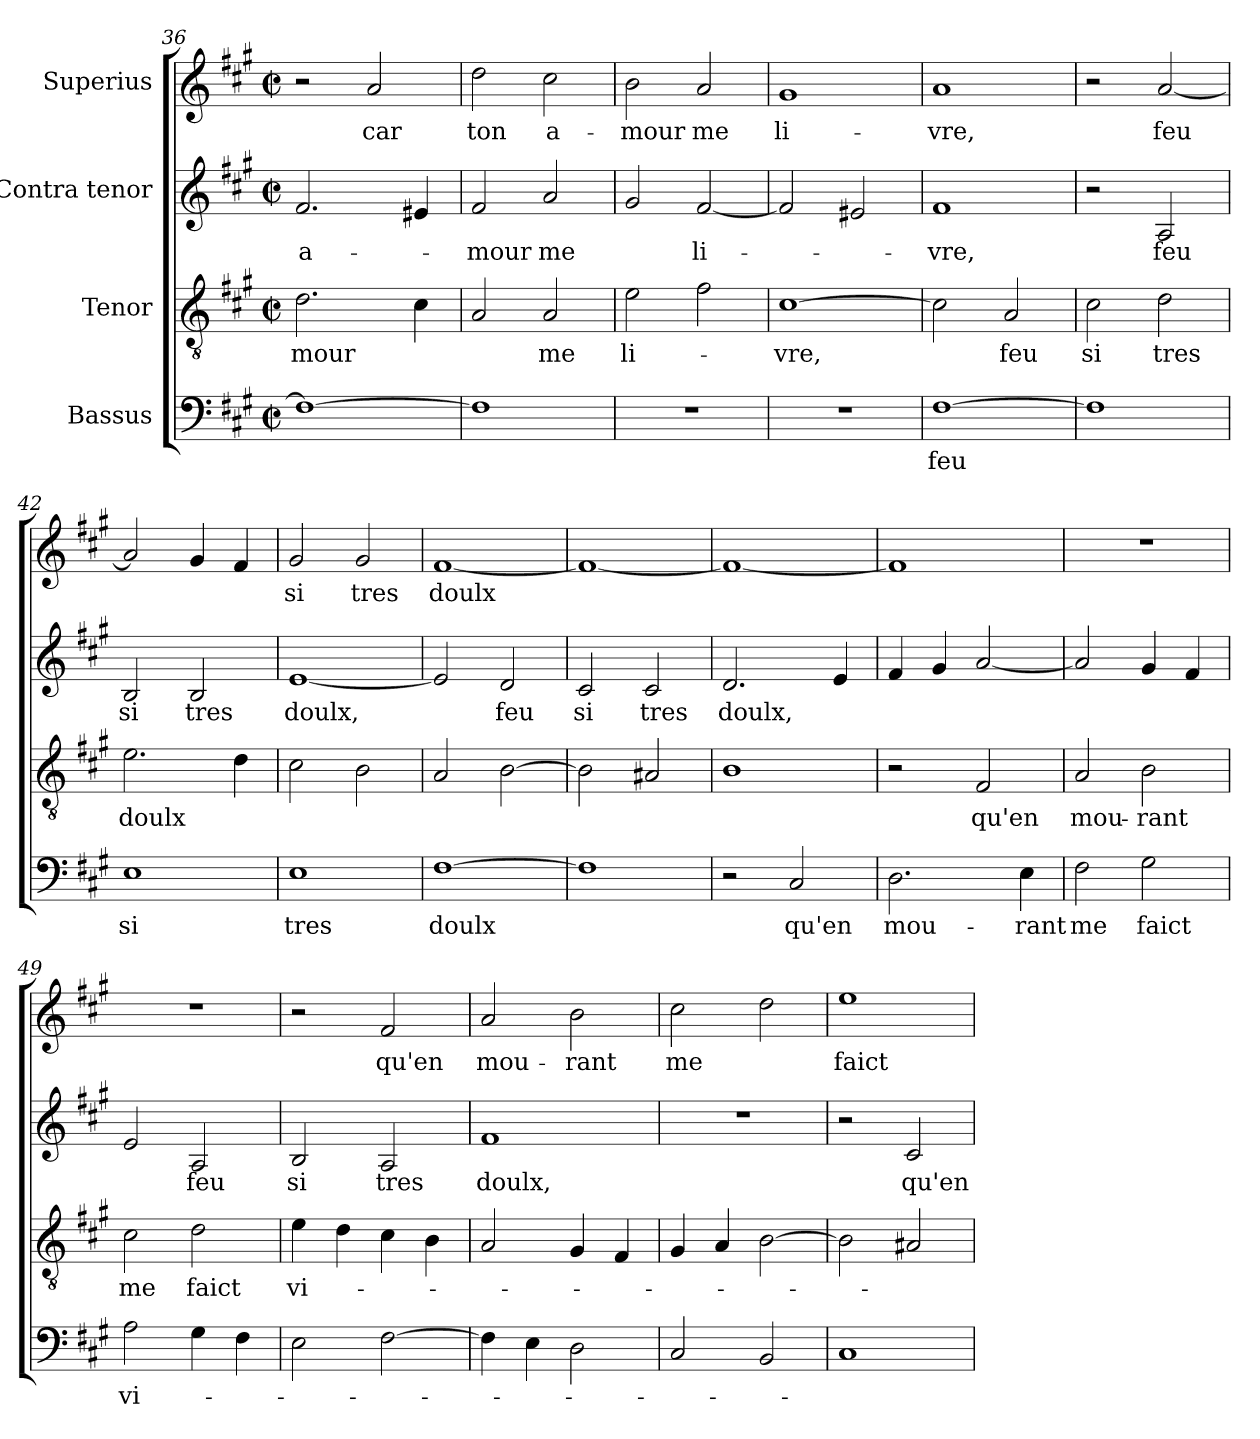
**kern	**text	**kern	**text	**kern	**text	**kern	**text
*part4	*part4	*part3	*part3	*part2	*part2	*part1	*part1
*staff4	*staff4	*staff3	*staff3	*staff2	*staff2	*staff1	*staff1
*I"Bassus	*	*I"Tenor	*	*I"Contra tenor	*	*I"Superius	*
*clefF4	*	*clefGv2	*	*clefG2	*	*clefG2	*
*k[f#c#g#]	*	*k[f#c#g#]	*	*k[f#c#g#]	*	*k[f#c#g#]	*
*A:	*	*A:	*	*A:	*	*A:	*
*M2/2	*	*M2/2	*	*M2/2	*	*M2/2	*
*met(c|)	*	*met(c|)	*	*met(c|)	*	*met(c|)	*
=36	=36	=36	=36	=36	=36	=36	=36
!	!	!	!LO:LY:b	!	!LO:LY:b	!	!
1F#_	.	2.d\	-mour	2.f#/	a-	2r	.
!	!	!	!	!	!	!	!LO:LY:b
.	.	.	.	.	.	2a/	car
.	.	4c#\	.	4e#X/	.	.	.
=37	=37	=37	=37	=37	=37	=37	=37
!	!	!	!	!	!LO:LY:b	!	!LO:LY:b
1F#]	.	2A/	.	2f#/	-mour	2dd\	ton
!	!	!	!LO:LY:b	!	!LO:LY:b	!	!LO:LY:b
.	.	2A/	me	2a/	me	2cc#\	a-
=38	=38	=38	=38	=38	=38	=38	=38
!	!	!	!LO:LY:b	!	!	!	!LO:LY:b
1r	.	2e\	li-	2g#/	.	2b\	-mour
!	!	!	!	!	!LO:LY:b	!	!LO:LY:b
.	.	2f#\	.	[2f#/	li-	2a/	me
=39	=39	=39	=39	=39	=39	=39	=39
!	!	!	!LO:LY:b	!	!	!	!LO:LY:b
1r	.	[1c#	-vre,	2f#/]	.	1g#	li-
.	.	.	.	2e#X/	.	.	.
=40	=40	=40	=40	=40	=40	=40	=40
!	!LO:LY:b	!	!	!	!LO:LY:b	!	!LO:LY:b
[1F#	feu	2c#\]	.	1f#	-vre,	1a	-vre,
!	!	!	!LO:LY:b	!	!	!	!
.	.	2A/	feu	.	.	.	.
!!LO:PB:g=z
=41	=41	=41	=41	=41	=41	=41	=41
!	!	!	!LO:LY:b	!	!	!	!
1F#]	.	2c#\	si	2r	.	2r	.
!	!	!	!LO:LY:b	!	!LO:LY:b	!	!LO:LY:b
.	.	2d\	tres	2A/	feu	[2a/	feu
=42	=42	=42	=42	=42	=42	=42	=42
!	!LO:LY:b	!	!LO:LY:b	!	!LO:LY:b	!	!
1E	si	2.e\	doulx	2B/	si	2a/]	.
!	!	!	!	!	!LO:LY:b	!	!
.	.	.	.	2B/	tres	4g#/	.
.	.	4d\	.	.	.	4f#/	.
=43	=43	=43	=43	=43	=43	=43	=43
!	!LO:LY:b	!	!	!	!LO:LY:b	!	!LO:LY:b
1E	tres	2c#\	.	[1e	doulx,	2g#/	si
!	!	!	!	!	!	!	!LO:LY:b
.	.	2B\	.	.	.	2g#/	tres
=44	=44	=44	=44	=44	=44	=44	=44
!	!LO:LY:b	!	!	!	!	!	!LO:LY:b
[1F#	doulx	2A/	.	2e/]	.	[1f#	doulx
!	!	!	!	!	!LO:LY:b	!	!
.	.	[2B\	.	2d/	feu	.	.
=45	=45	=45	=45	=45	=45	=45	=45
!	!	!	!	!	!LO:LY:b	!	!
1F#]	.	2B\]	.	2c#/	si	1f#_	.
!	!	!	!	!	!LO:LY:b	!	!
.	.	2A#X/	.	2c#/	tres	.	.
=46	=46	=46	=46	=46	=46	=46	=46
!	!	!	!	!	!LO:LY:b	!	!
2r	.	1B	.	2.d/	doulx,	1f#_	.
!	!LO:LY:b	!	!	!	!	!	!
2C#/	qu'en	.	.	.	.	.	.
.	.	.	.	4e/	.	.	.
=47	=47	=47	=47	=47	=47	=47	=47
!	!LO:LY:b	!	!	!	!	!	!
2.D\	mou-	2r	.	4f#/	.	1f#]	.
.	.	.	.	4g#/	.	.	.
!	!	!	!LO:LY:b	!	!	!	!
.	.	2F#/	qu'en	[2a/	.	.	.
!	!LO:LY:b	!	!	!	!	!	!
4E\	-rant	.	.	.	.	.	.
=48	=48	=48	=48	=48	=48	=48	=48
!	!LO:LY:b	!	!LO:LY:b	!	!	!	!
2F#\	me	2A/	mou-	2a/]	.	1r	.
!	!LO:LY:b	!	!LO:LY:b	!	!	!	!
2G#\	faict	2B\	-rant	4g#/	.	.	.
.	.	.	.	4f#/	.	.	.
!!LO:LB:g=z
=49	=49	=49	=49	=49	=49	=49	=49
!	!LO:LY:b	!	!LO:LY:b	!	!	!	!
2A\	vi-	2c#\	me	2e/	.	1r	.
!	!	!	!LO:LY:b	!	!LO:LY:b	!	!
4G#\	.	2d\	faict	2A/	feu	.	.
4F#\	.	.	.	.	.	.	.
=50	=50	=50	=50	=50	=50	=50	=50
!	!	!	!LO:LY:b	!	!LO:LY:b	!	!
2E\	.	4e\	vi-	2B/	si	2r	.
.	.	4d\	.	.	.	.	.
!	!	!	!	!	!LO:LY:b	!	!LO:LY:b
[2F#\	.	4c#\	.	2A/	tres	2f#/	qu'en
.	.	4B\	.	.	.	.	.
=51	=51	=51	=51	=51	=51	=51	=51
!	!	!	!	!	!LO:LY:b	!	!LO:LY:b
4F#\]	.	2A/	.	1f#	doulx,	2a/	mou-
4E\	.	.	.	.	.	.	.
!	!	!	!	!	!	!	!LO:LY:b
2D\	.	4G#/	.	.	.	2b\	-rant
.	.	4F#/	.	.	.	.	.
=52	=52	=52	=52	=52	=52	=52	=52
!	!	!	!	!	!	!	!LO:LY:b
2C#/	.	4G#/	.	1r	.	2cc#\	me
.	.	4A/	.	.	.	.	.
2BB/	.	[2B\	.	.	.	2dd\	.
=53	=53	=53	=53	=53	=53	=53	=53
!	!	!	!	!	!	!	!LO:LY:b
1C#	.	2B\]	.	2r	.	1ee	faict
!	!	!	!	!	!LO:LY:b	!	!
.	.	2A#X/	.	2c#/	qu'en	.	.
=	=	=	=	=	=	=	=
*-	*-	*-	*-	*-	*-	*-	*-
